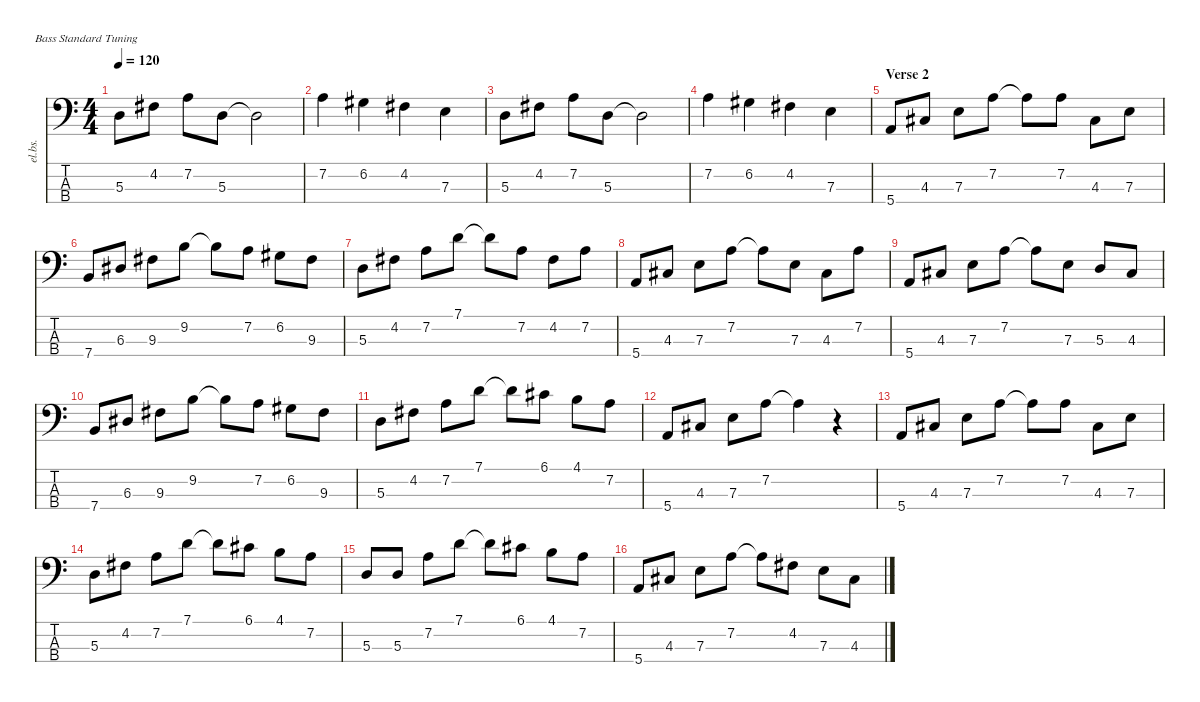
\defaultSystemsLayout 4
\hideDynamics
\bracketExtendMode nobrackets
\otherSystemsTrackNameOrientation horizontal
\track ("Paul" "el.bs.") {instrument electricbasspick}
\staff {score tabs}
\tuning (G2 D2 A1 E1)
\ts (4 4)
\tempo 120
\clef f4
\ks c
5.3.8{dy fff beam Down} 4.2{acc #}.8{beam Down} 7.2.8{beam Down} 5.3.8{beam Down} 5.3{t}.2{dy f beam Down} |
7.2.4{dy fff beam Down} 6.2{acc #}.4{beam Down} 4.2{acc #}.4{beam Down} 7.3.4{beam Down} |
5.3.8{beam Down} 4.2{acc #}.8{beam Down} 7.2.8{beam Down} 5.3.8{beam Down} 5.3{t}.2{dy f beam Down} |
7.2.4{dy fff beam Down} 6.2{acc #}.4{beam Down} 4.2{acc #}.4{beam Down} 7.3.4{beam Down} |
\section ("" "Verse 2")
5.4.8{beam Up} 4.3{acc #}.8{beam Up} 7.3.8{beam Down} 7.2.8{dy f beam Down} 7.2{t}.8{beam Down} 7.2.8{dy fff beam Down} 4.3{acc #}.8{beam Down} 7.3.8{beam Down} |
7.4.8{beam Up} 6.3{acc #}.8{beam Up} 9.3{acc #}.8{beam Down} 9.2.8{dy f beam Down} 9.2{t}.8{beam Down} 7.2.8{dy fff beam Down} 6.2{acc #}.8{beam Down} 9.3{acc #}.8{beam Down} |
5.3.8{beam Down} 4.2{acc #}.8{beam Down} 7.2.8{beam Down} 7.1.8{beam Down} 7.1{t}.8{dy f beam Down} 7.2.8{dy fff beam Down} 4.2{acc #}.8{beam Down} 7.2.8{beam Down} |
5.4.8{beam Up} 4.3{acc #}.8{beam Up} 7.3.8{beam Down} 7.2.8{dy f beam Down} 7.2{t}.8{beam Down} 7.3.8{dy fff beam Down} 4.3{acc #}.8{beam Down} 7.2.8{beam Down} |
5.4.8{beam Up} 4.3{acc #}.8{beam Up} 7.3.8{beam Down} 7.2.8{dy f beam Down} 7.2{t}.8{beam Down} 7.3.8{dy fff beam Down} 5.3.8{beam Up} 4.3{acc #}.8{beam Up} |
7.4.8{beam Up} 6.3{acc #}.8{beam Up} 9.3{acc #}.8{beam Down} 9.2.8{dy f beam Down} 9.2{t}.8{beam Down} 7.2.8{dy fff beam Down} 6.2{acc #}.8{beam Down} 9.3{acc #}.8{beam Down} |
5.3.8{beam Down} 4.2{acc #}.8{beam Down} 7.2.8{beam Down} 7.1.8{beam Down} 7.1{t}.8{dy f beam Down} 6.1{acc #}.8{dy fff beam Down} 4.1.8{beam Down} 7.2.8{beam Down} |
5.4.8{beam Up} 4.3{acc #}.8{beam Up} 7.3.8{beam Down} 7.2.8{dy f beam Down} 7.2{t}.4{beam Down} r.4{beam Down} |
5.4.8{dy fff beam Up} 4.3{acc #}.8{beam Up} 7.3.8{beam Down} 7.2.8{dy f beam Down} 7.2{t}.8{beam Down} 7.2.8{beam Down} 4.3{acc #}.8{dy fff beam Down} 7.3.8{beam Down} |
5.3.8{beam Down} 4.2{acc #}.8{beam Down} 7.2.8{beam Down} 7.1.8{beam Down} 7.1{t}.8{dy f beam Down} 6.1{acc #}.8{dy fff beam Down} 4.1.8{beam Down} 7.2.8{beam Down} |
5.3.8{beam Up} 5.3.8{beam Up} 7.2.8{beam Down} 7.1.8{beam Down} 7.1{t}.8{dy f beam Down} 6.1{acc #}.8{dy fff beam Down} 4.1.8{beam Down} 7.2.8{beam Down} |
5.4.8{beam Up} 4.3{acc #}.8{beam Up} 7.3.8{beam Down} 7.2.8{dy f beam Down} 7.2{t}.8{beam Down} 4.2{acc #}.8{beam Down} 7.3.8{dy fff beam Down} 4.3{acc #}.8{beam Down}
